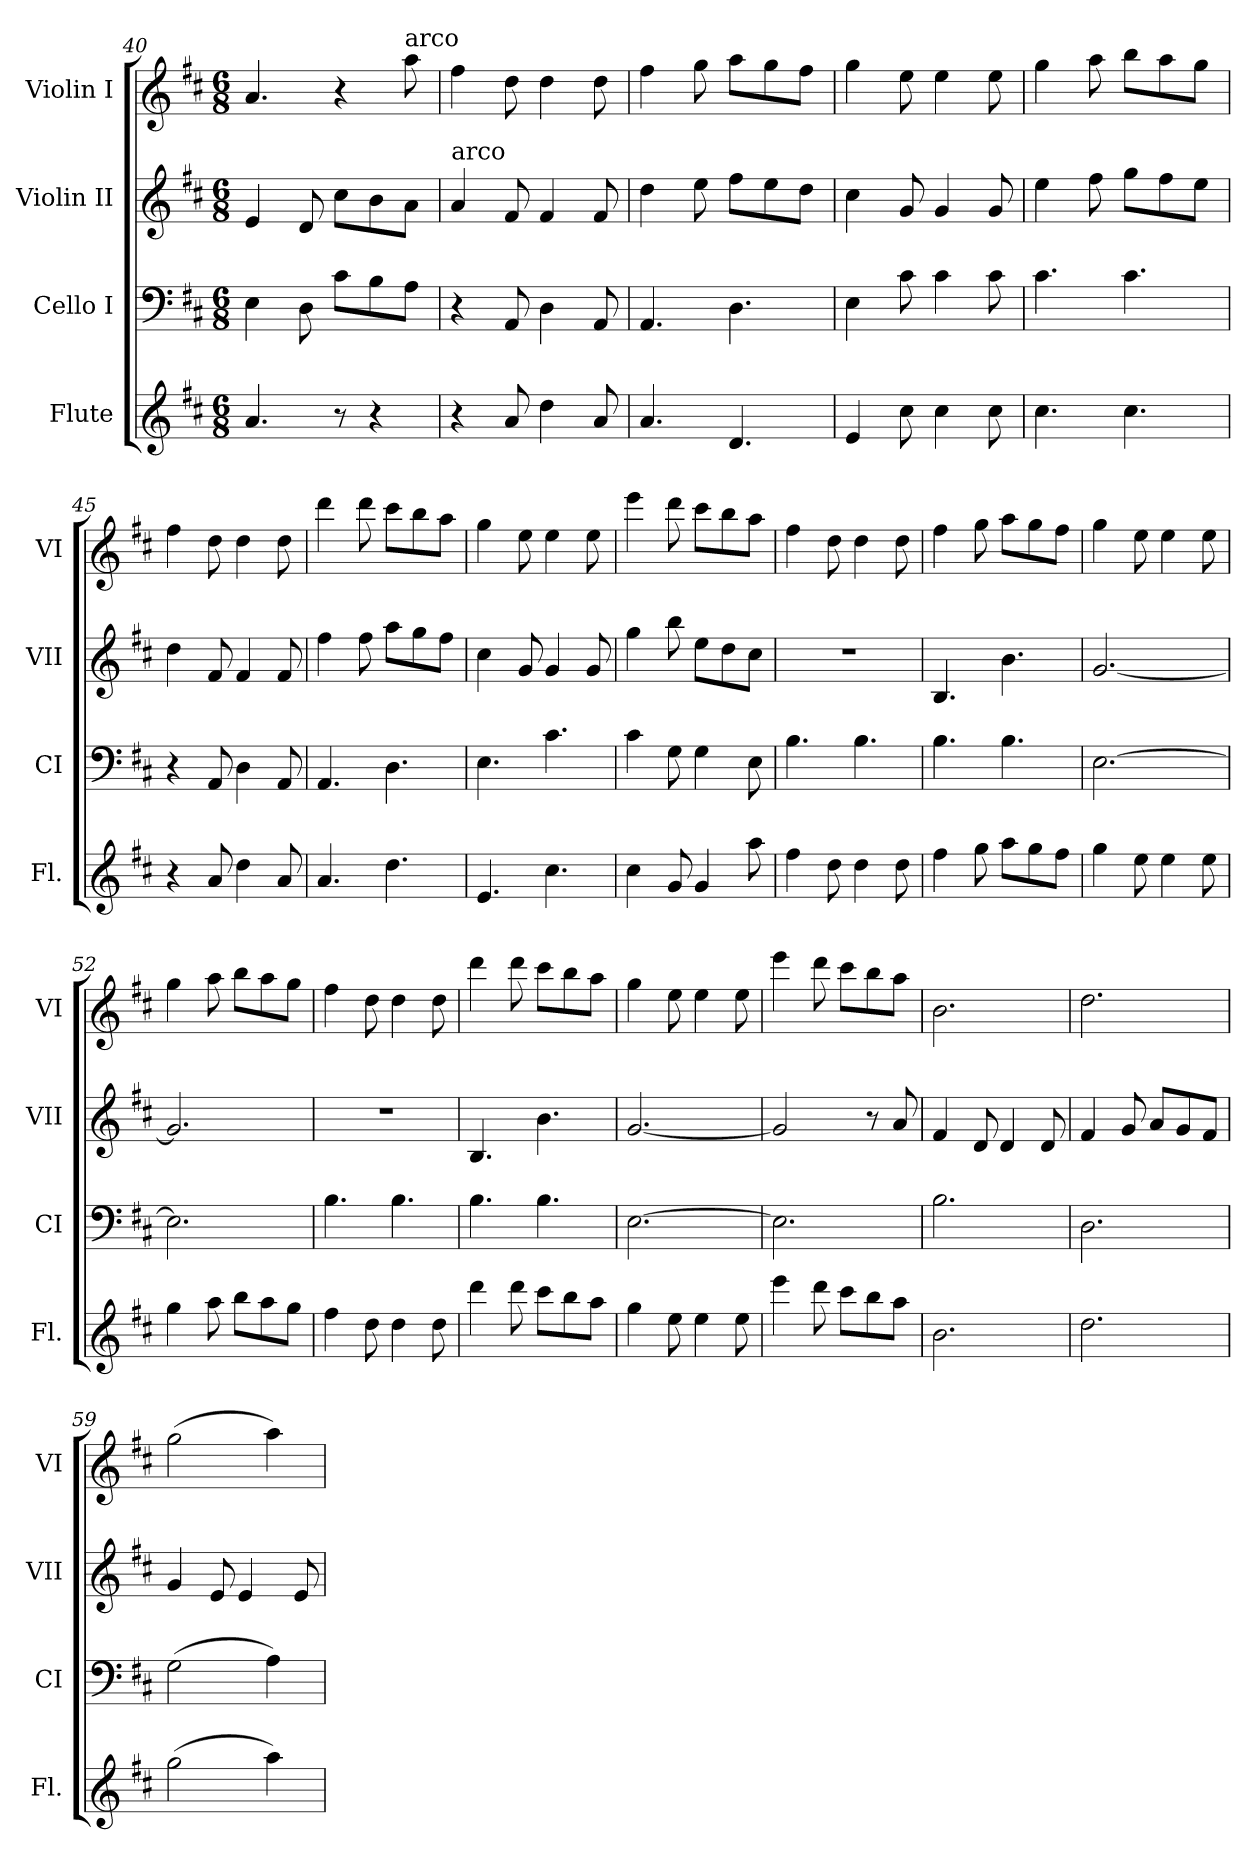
**kern	**kern	**kern	**kern
*part4	*part3	*part2	*part1
*staff4	*staff3	*staff2	*staff1
*I"Flute	*I"Cello I	*I"Violin II	*I"Violin I
*I'Fl.	*I'CI	*I'VII	*I'VI
*clefG2	*clefF4	*clefG2	*clefG2
*k[f#c#]	*k[f#c#]	*k[f#c#]	*k[f#c#]
*M6/8	*M6/8	*M6/8	*M6/8
=40	=40	=40	=40
4.a/	4E\	4e/	4.a/
.	8D\	8d/	.
8r	8c#\L	8cc#\L	4r
4r	8B\	8b\	.
!	!	!	!LO:TX:a:t=arco
.	8A\J	8a\J	8aa\
=41	=41	=41	=41
!	!	!LO:TX:a:t=arco	!
4r	4r	4a/	4ff#\
8a/	8AA/	8f#/	8dd\
4dd\	4D\	4f#/	4dd\
8a/	8AA/	8f#/	8dd\
=42	=42	=42	=42
4.a/	4.AA/	4dd\	4ff#\
.	.	8ee\	8gg\
4.d/	4.D\	8ff#\L	8aa\L
.	.	8ee\	8gg\
.	.	8dd\J	8ff#\J
=43	=43	=43	=43
4e/	4E\	4cc#\	4gg\
8cc#\	8c#\	8g/	8ee\
4cc#\	4c#\	4g/	4ee\
8cc#\	8c#\	8g/	8ee\
=44	=44	=44	=44
4.cc#\	4.c#\	4ee\	4gg\
.	.	8ff#\	8aa\
4.cc#\	4.c#\	8gg\L	8bb\L
.	.	8ff#\	8aa\
.	.	8ee\J	8gg\J
=45	=45	=45	=45
4r	4r	4dd\	4ff#\
8a/	8AA/	8f#/	8dd\
4dd\	4D\	4f#/	4dd\
8a/	8AA/	8f#/	8dd\
!!LO:LB:g=z
=46	=46	=46	=46
4.a/	4.AA/	4ff#\	4ddd\
.	.	8ff#\	8ddd\
4.dd\	4.D\	8aa\L	8ccc#\L
.	.	8gg\	8bb\
.	.	8ff#\J	8aa\J
=47	=47	=47	=47
4.e/	4.E\	4cc#\	4gg\
.	.	8g/	8ee\
4.cc#\	4.c#\	4g/	4ee\
.	.	8g/	8ee\
=48	=48	=48	=48
4cc#\	4c#\	4gg\	4eee\
8g/	8G\	8bb\	8ddd\
4g/	4G\	8ee\L	8ccc#\L
.	.	8dd\	8bb\
8aa\	8E\	8cc#\J	8aa\J
=49	=49	=49	=49
4ff#\	4.B\	2.r	4ff#\
8dd\	.	.	8dd\
4dd\	4.B\	.	4dd\
8dd\	.	.	8dd\
=50	=50	=50	=50
4ff#\	4.B\	4.B/	4ff#\
8gg\	.	.	8gg\
8aa\L	4.B\	4.b\	8aa\L
8gg\	.	.	8gg\
8ff#\J	.	.	8ff#\J
=51	=51	=51	=51
4gg\	[2.E\	[2.g/	4gg\
8ee\	.	.	8ee\
4ee\	.	.	4ee\
8ee\	.	.	8ee\
=52	=52	=52	=52
4gg\	2.E\]	2.g/]	4gg\
8aa\	.	.	8aa\
8bb\L	.	.	8bb\L
8aa\	.	.	8aa\
8gg\J	.	.	8gg\J
!!LO:LB:g=z
=53	=53	=53	=53
4ff#\	4.B\	2.r	4ff#\
8dd\	.	.	8dd\
4dd\	4.B\	.	4dd\
8dd\	.	.	8dd\
=54	=54	=54	=54
4ddd\	4.B\	4.B/	4ddd\
8ddd\	.	.	8ddd\
8ccc#\L	4.B\	4.b\	8ccc#\L
8bb\	.	.	8bb\
8aa\J	.	.	8aa\J
=55	=55	=55	=55
4gg\	[2.E\	[2.g/	4gg\
8ee\	.	.	8ee\
4ee\	.	.	4ee\
8ee\	.	.	8ee\
=56	=56	=56	=56
4eee\	2.E\]	2g/]	4eee\
8ddd\	.	.	8ddd\
8ccc#\L	.	.	8ccc#\L
8bb\	.	8r	8bb\
8aa\J	.	8a/	8aa\J
=57	=57	=57	=57
2.b\	2.B\	4f#/	2.b\
.	.	8d/	.
.	.	4d/	.
.	.	8d/	.
=58	=58	=58	=58
2.dd\	2.D\	4f#/	2.dd\
.	.	8g/	.
.	.	8a/L	.
.	.	8g/	.
.	.	8f#/J	.
=59	=59	=59	=59
(>2gg\	(>2G\	4g/	(>2gg\
.	.	8e/	.
.	.	4e/	.
4aa\)	4A\)	.	4aa\)
.	.	8e/	.
=	=	=	=
*-	*-	*-	*-
